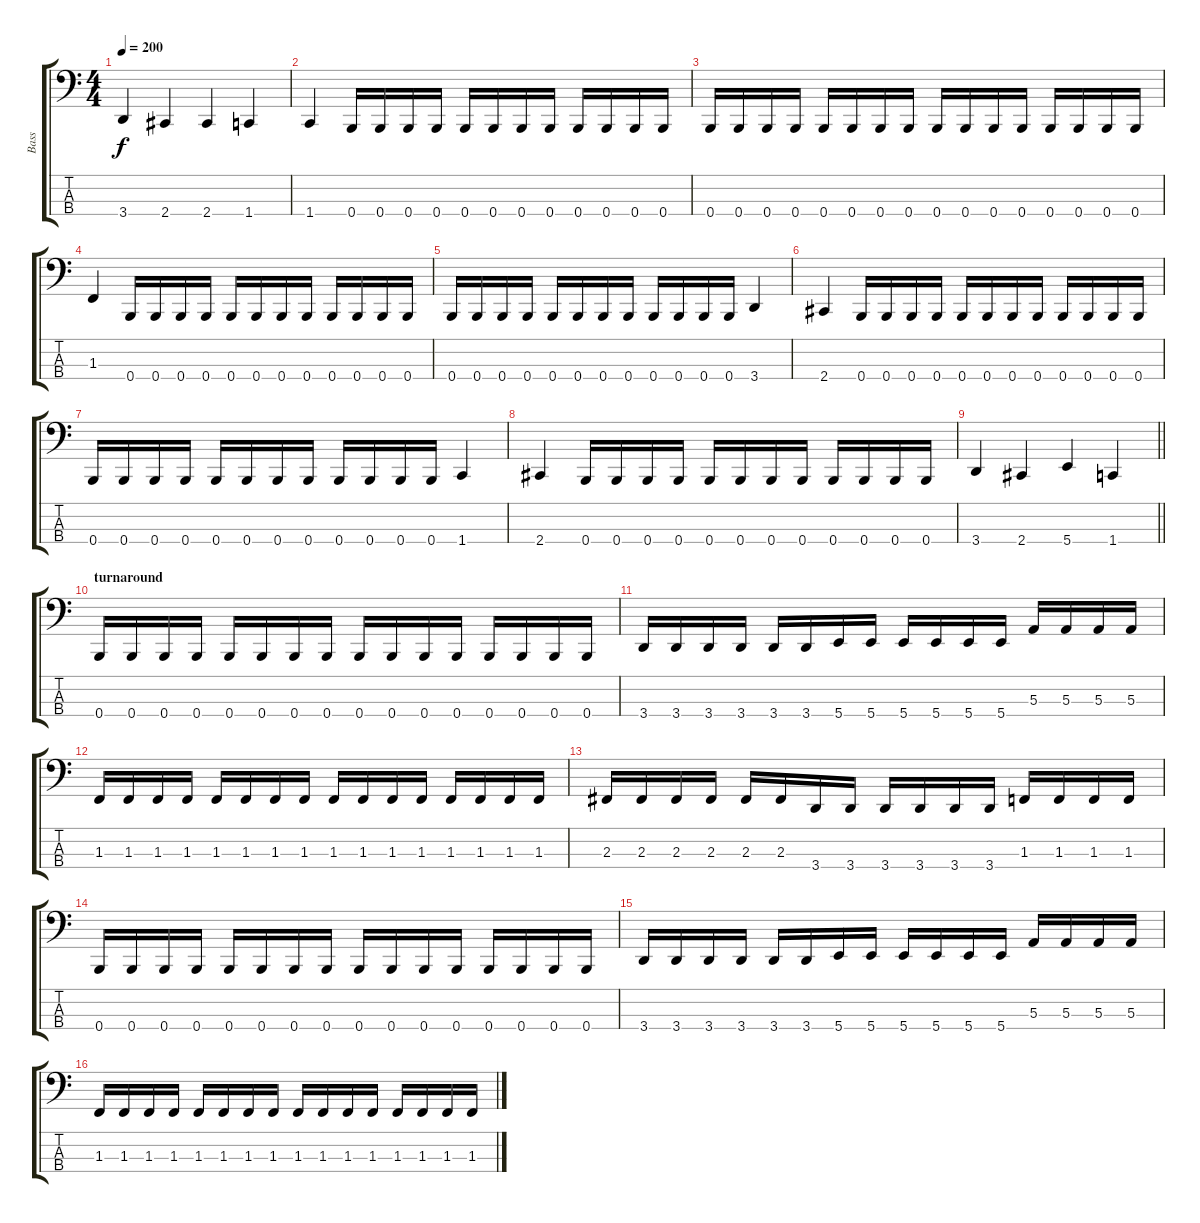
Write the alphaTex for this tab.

\track ("Bass" "Bass") {instrument electricbassfinger}
\staff {score tabs}
\tuning (D2 A1 E1 B0) {hide}
\ts (4 4)
\tempo 200
\clef f4
\ks c
3.4.4{dy f} 2.4.4 2.4.4 1.4.4 |
1.4.4 0.4.16 0.4.16 0.4.16 0.4.16 0.4.16 0.4.16 0.4.16 0.4.16 0.4.16 0.4.16 0.4.16 0.4.16 |
0.4.16 0.4.16 0.4.16 0.4.16 0.4.16 0.4.16 0.4.16 0.4.16 0.4.16 0.4.16 0.4.16 0.4.16 0.4.16 0.4.16 0.4.16 0.4.16 |
1.3.4 0.4.16 0.4.16 0.4.16 0.4.16 0.4.16 0.4.16 0.4.16 0.4.16 0.4.16 0.4.16 0.4.16 0.4.16 |
0.4.16 0.4.16 0.4.16 0.4.16 0.4.16 0.4.16 0.4.16 0.4.16 0.4.16 0.4.16 0.4.16 0.4.16 3.4.4 |
2.4.4 0.4.16 0.4.16 0.4.16 0.4.16 0.4.16 0.4.16 0.4.16 0.4.16 0.4.16 0.4.16 0.4.16 0.4.16 |
0.4.16 0.4.16 0.4.16 0.4.16 0.4.16 0.4.16 0.4.16 0.4.16 0.4.16 0.4.16 0.4.16 0.4.16 1.4.4 |
2.4.4 0.4.16 0.4.16 0.4.16 0.4.16 0.4.16 0.4.16 0.4.16 0.4.16 0.4.16 0.4.16 0.4.16 0.4.16 |
\barLineRight lightlight
3.4.4 2.4.4 5.4.4 1.4.4 |
\section ("" "turnaround")
0.4.16 0.4.16 0.4.16 0.4.16 0.4.16 0.4.16 0.4.16 0.4.16 0.4.16 0.4.16 0.4.16 0.4.16 0.4.16 0.4.16 0.4.16 0.4.16 |
3.4.16 3.4.16 3.4.16 3.4.16 3.4.16 3.4.16 5.4.16 5.4.16 5.4.16 5.4.16 5.4.16 5.4.16 5.3.16 5.3.16 5.3.16 5.3.16 |
1.3.16 1.3.16 1.3.16 1.3.16 1.3.16 1.3.16 1.3.16 1.3.16 1.3.16 1.3.16 1.3.16 1.3.16 1.3.16 1.3.16 1.3.16 1.3.16 |
2.3.16 2.3.16 2.3.16 2.3.16 2.3.16 2.3.16 3.4.16 3.4.16 3.4.16 3.4.16 3.4.16 3.4.16 1.3.16 1.3.16 1.3.16 1.3.16 |
0.4.16 0.4.16 0.4.16 0.4.16 0.4.16 0.4.16 0.4.16 0.4.16 0.4.16 0.4.16 0.4.16 0.4.16 0.4.16 0.4.16 0.4.16 0.4.16 |
3.4.16 3.4.16 3.4.16 3.4.16 3.4.16 3.4.16 5.4.16 5.4.16 5.4.16 5.4.16 5.4.16 5.4.16 5.3.16 5.3.16 5.3.16 5.3.16 |
1.3.16 1.3.16 1.3.16 1.3.16 1.3.16 1.3.16 1.3.16 1.3.16 1.3.16 1.3.16 1.3.16 1.3.16 1.3.16 1.3.16 1.3.16 1.3.16
